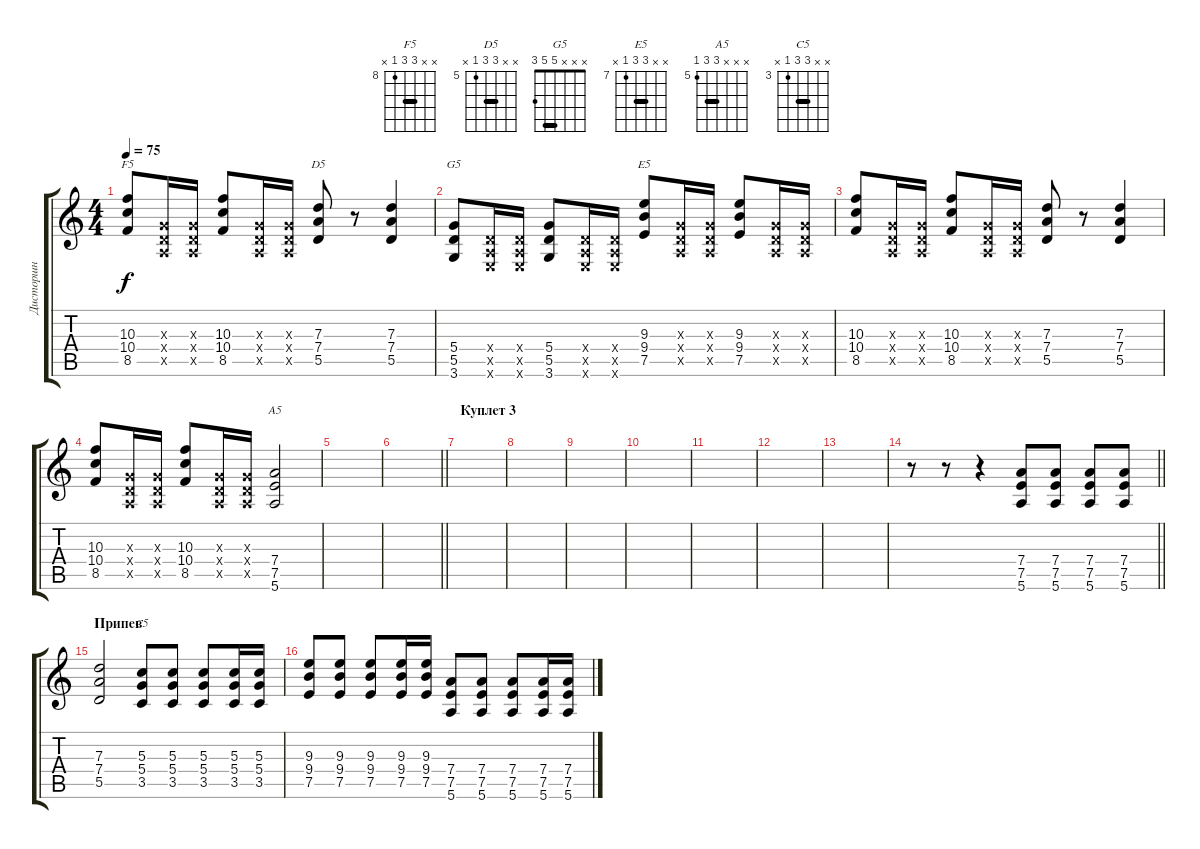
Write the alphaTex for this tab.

\track ("Дисторшн" "Дисторшн") {instrument distortionguitar}
\staff {score tabs}
\tuning (E4 B3 G3 D3 A2 E2) {hide}
\chord ("F5" x x 10 10 8 x) {firstfret 8 barre 10}
\chord ("D5" x x 7 7 5 x) {firstfret 5 barre 7}
\chord ("G5" x x x 5 5 3) {barre 5}
\chord ("E5" x x 9 9 7 x) {firstfret 7 barre 9}
\chord ("A5" x x x 7 7 5) {firstfret 5 barre 7}
\chord ("C5" x x 5 5 3 x) {firstfret 3 barre 5}
\ts (4 4)
\tempo 75
\clef g2
\ks c
(10.3 10.4 8.5).8{ch "F5" dy f} (0.3{x} 0.4{x} 0.5{x}).16 (0.3{x} 0.4{x} 0.5{x}).16 (10.3 10.4 8.5).8 (0.3{x} 0.4{x} 0.5{x}).16 (0.3{x} 0.4{x} 0.5{x}).16 (7.3 7.4 5.5).8{ch "D5"} r.8 (7.3 7.4 5.5).4 |
(5.4 5.5 3.6).8{ch "G5"} (0.4{x} 0.5{x} 0.6{x}).16 (0.4{x} 0.5{x} 0.6{x}).16 (5.4 5.5 3.6).8 (0.4{x} 0.5{x} 0.6{x}).16 (0.4{x} 0.5{x} 0.6{x}).16 (9.3 9.4 7.5).8{ch "E5"} (0.3{x} 0.4{x} 0.5{x}).16 (0.3{x} 0.4{x} 0.5{x}).16 (9.3 9.4 7.5).8 (0.3{x} 0.4{x} 0.5{x}).16 (0.3{x} 0.4{x} 0.5{x}).16 |
(10.3 10.4 8.5).8 (0.3{x} 0.4{x} 0.5{x}).16 (0.3{x} 0.4{x} 0.5{x}).16 (10.3 10.4 8.5).8 (0.3{x} 0.4{x} 0.5{x}).16 (0.3{x} 0.4{x} 0.5{x}).16 (7.3 7.4 5.5).8 r.8 (7.3 7.4 5.5).4 |
(10.3 10.4 8.5).8 (0.3{x} 0.4{x} 0.5{x}).16 (0.3{x} 0.4{x} 0.5{x}).16 (10.3 10.4 8.5).8 (0.3{x} 0.4{x} 0.5{x}).16 (0.3{x} 0.4{x} 0.5{x}).16 (7.4 7.5 5.6).2{ch "A5"} |
|
\barLineRight lightlight
|
\section ("" "Куплет 3")
|
|
|
|
|
|
|
\barLineRight lightlight
r.8 r.8 r.4 (7.4 7.5 5.6).8 (7.4 7.5 5.6).8 (7.4 7.5 5.6).8 (7.4 7.5 5.6).8 |
\section ("" "Припев")
(7.3 7.4 5.5).2 (5.3 5.4 3.5).8{ch "C5"} (5.3 5.4 3.5).8 (5.3 5.4 3.5).8 (5.3 5.4 3.5).16 (5.3 5.4 3.5).16 |
(9.3 9.4 7.5).8 (9.3 9.4 7.5).8 (9.3 9.4 7.5).8 (9.3 9.4 7.5).16 (9.3 9.4 7.5).16 (7.4 7.5 5.6).8 (7.4 7.5 5.6).8 (7.4 7.5 5.6).8 (7.4 7.5 5.6).16 (7.4 7.5 5.6).16
